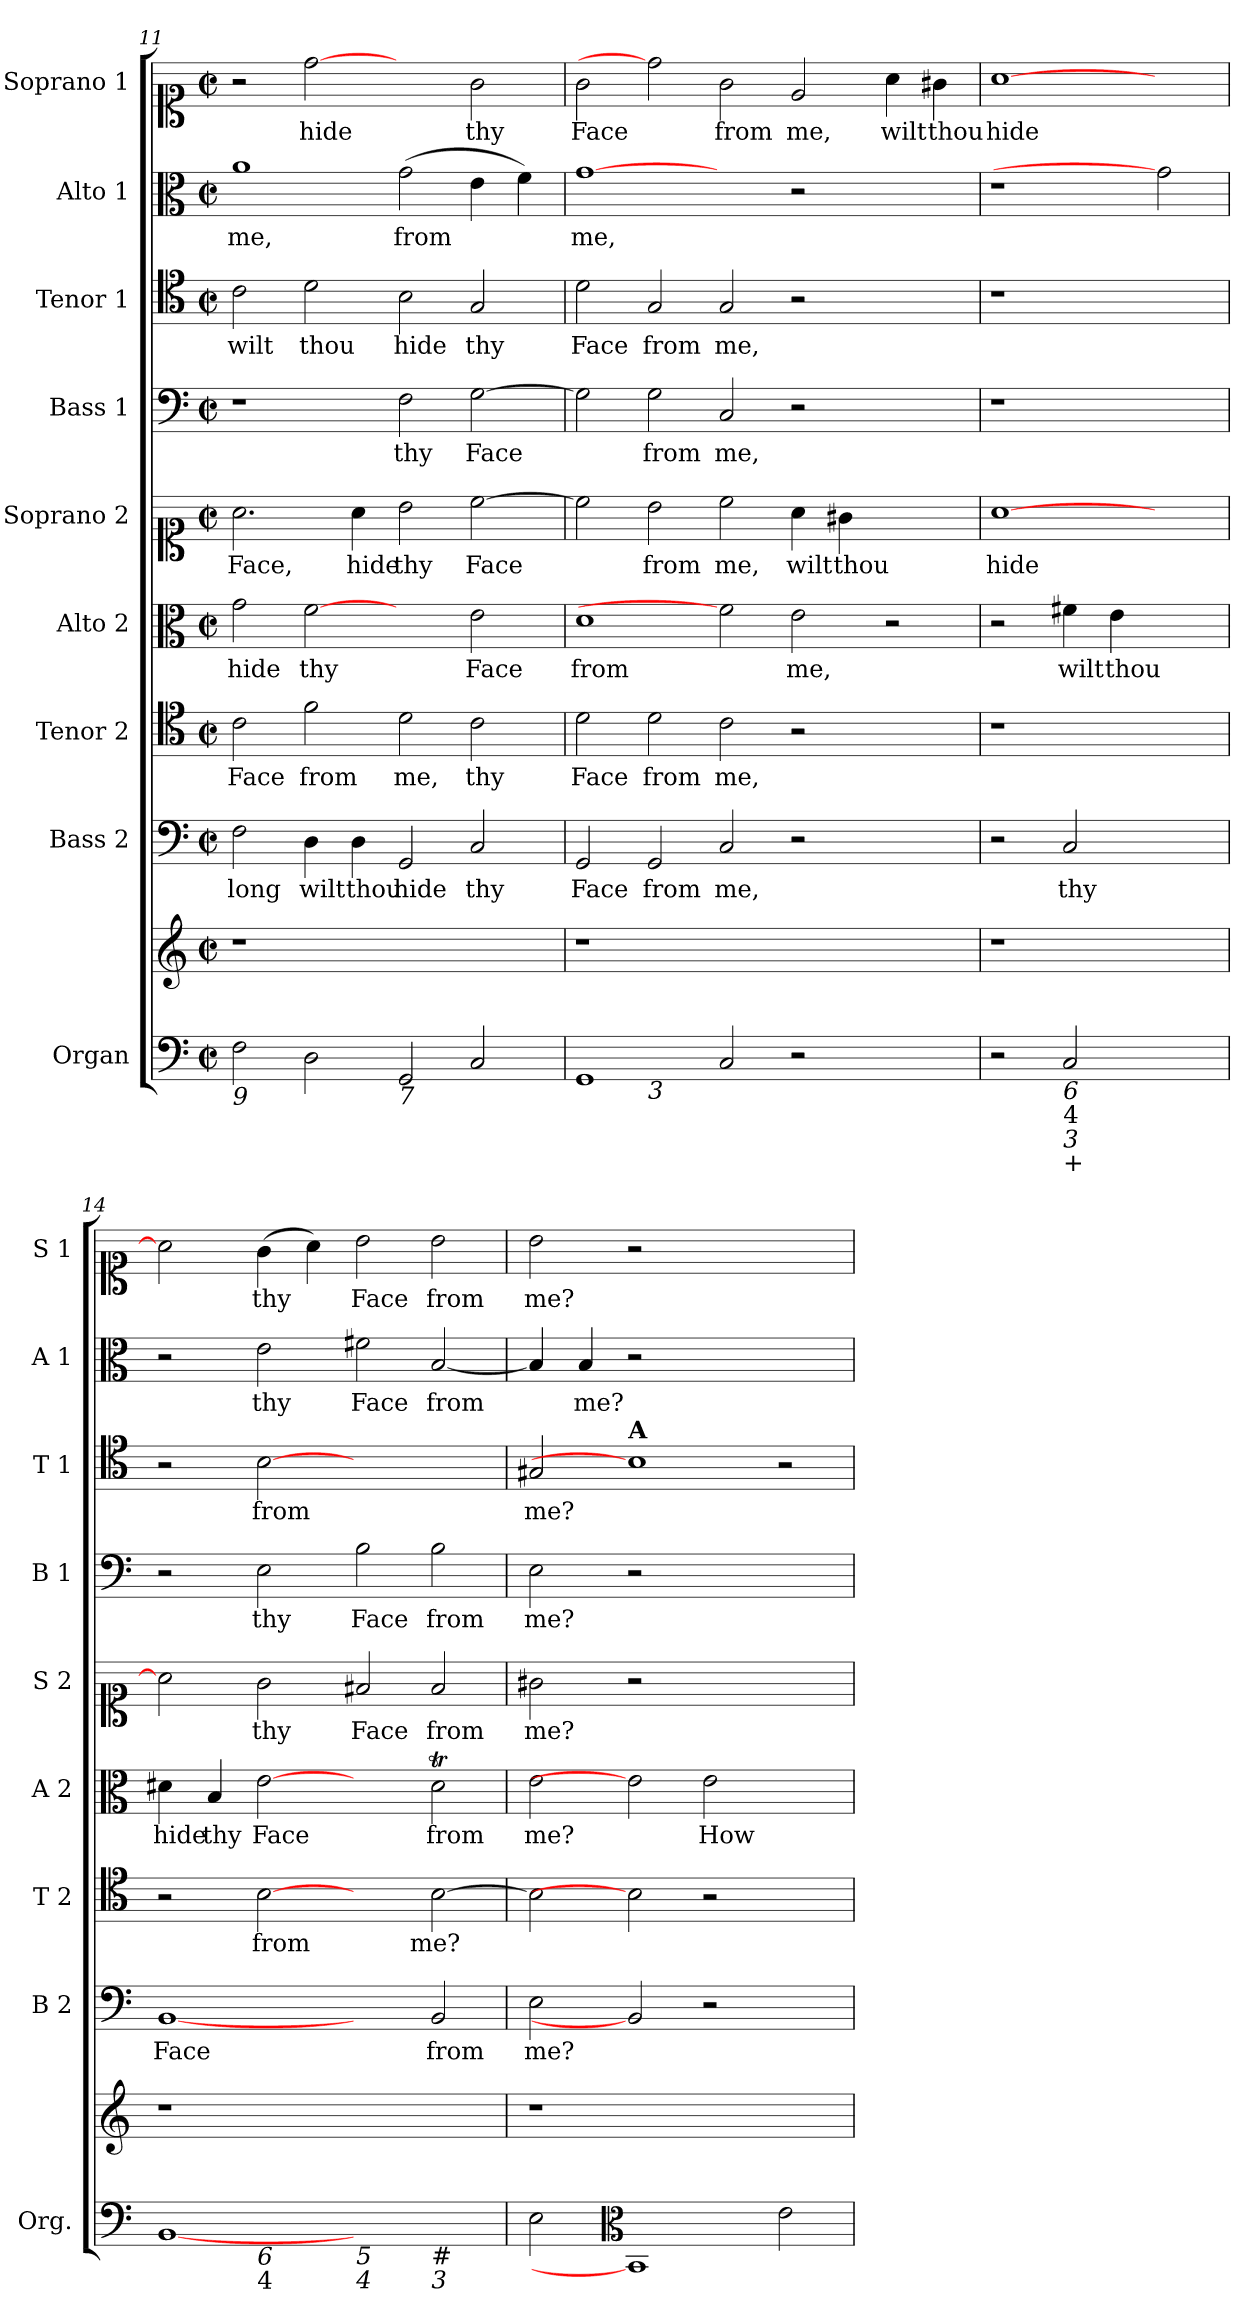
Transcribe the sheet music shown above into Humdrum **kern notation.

**kern	**kern	**kern	**text	**kern	**text	**kern	**text	**kern	**text	**kern	**text	**kern	**text	**kern	**text	**kern	**text
*part9	*part9	*part8	*part8	*part7	*part7	*part6	*part6	*part5	*part5	*part4	*part4	*part3	*part3	*part2	*part2	*part1	*part1
*staff10	*staff9	*staff8	*staff8	*staff7	*staff7	*staff6	*staff6	*staff5	*staff5	*staff4	*staff4	*staff3	*staff3	*staff2	*staff2	*staff1	*staff1
*I"Organ	*	*I"Bass 2	*	*I"Tenor 2	*	*I"Alto 2	*	*I"Soprano 2	*	*I"Bass 1	*	*I"Tenor 1	*	*I"Alto 1	*	*I"Soprano 1	*
*I'Org.	*	*I'B 2	*	*I'T 2	*	*I'A 2	*	*I'S 2	*	*I'B 1	*	*I'T 1	*	*I'A 1	*	*I'S 1	*
*clefF4	*clefG2	*clefF4	*	*clefC4	*	*clefC3	*	*clefC1	*	*clefF4	*	*clefC4	*	*clefC3	*	*clefC1	*
*k[]	*k[]	*k[]	*	*k[]	*	*k[]	*	*k[]	*	*k[]	*	*k[]	*	*k[]	*	*k[]	*
*a:	*a:	*a:	*	*a:	*	*a:	*	*a:	*	*a:	*	*a:	*	*a:	*	*a:	*
*M2/2	*M2/2	*M2/2	*	*M2/2	*	*M2/2	*	*M2/2	*	*M2/2	*	*M2/2	*	*M2/2	*	*M2/2	*
*met(c|)	*met(c|)	*met(c|)	*	*met(c|)	*	*met(c|)	*	*met(c|)	*	*met(c|)	*	*met(c|)	*	*met(c|)	*	*met(c|)	*
=11	=11	=11	=11	=11	=11	=11	=11	=11	=11	=11	=11	=11	=11	=11	=11	=11	=11
!LO:TX:b:i:t=9	!	!	!	!	!	!	!	!	!	!	!	!	!	!	!	!	!
!	!	!	!LO:LY:b	!	!LO:LY:b	!	!LO:LY:b	!	!LO:LY:b	!	!	!	!LO:LY:b	!	!LO:LY:b	!	!
2F\	1r	2F\	long	2c\	Face	2g\	hide	2.a\	Face,	1r	.	2c\	wilt	1a	me,	2r	.
!	!	!	!LO:LY:b	!	!LO:LY:b	!	!LO:LY:b	!	!	!	!	!	!LO:LY:b	!	!	!	!LO:LY:b
2D\	.	4D\	wilt	2f\	from	[2f	thy	.	.	.	.	2d\	thou	.	.	[2dd	hide
!	!	!	!LO:LY:b	!	!	!	!	!	!LO:LY:b	!	!	!	!	!	!	!	!
.	.	4D\	thou	.	.	.	.	4a\	hide	.	.	.	.	.	.	.	.
!LO:TX:b:i:t=7	!	!	!	!	!	!	!	!	!	!	!	!	!	!	!	!	!
!	!	!	!LO:LY:b	!	!LO:LY:b	!	!	!	!LO:LY:b	!	!LO:LY:b	!	!LO:LY:b	!	!LO:LY:b	!	!
2GG/	1ryy	2GG/	hide	2d\	me,	2ryy	.	2b\	thy	2F\	thy	2B\	hide	(>2g\	from	2ryy	.
!	!	!	!LO:LY:b	!	!LO:LY:b	!	!LO:LY:b	!	!LO:LY:b	!	!LO:LY:b	!	!LO:LY:b	!	!	!	!LO:LY:b
2C/	.	2C/	thy	2c\	thy	2e\	Face	[2cc\	Face	[2G\	Face	2G/	thy	4e\	.	2g\	thy
.	.	.	.	.	.	.	.	.	.	.	.	.	.	4f\)	.	.	.
=12	=12	=12	=12	=12	=12	=12	=12	=12	=12	=12	=12	=12	=12	=12	=12	=12	=12
!LO:TX:b:i:t=4	!	!	!	!	!	!	!	!	!	!	!	!	!	!	!	!	!
!	!	!	!LO:LY:b	!	!LO:LY:b	!	!LO:LY:b	!	!	!	!	!	!LO:LY:b	!	!LO:LY:b	!	!LO:LY:b
*^	*	*	*	*	*	*	*	*	*	*	*	*	*	*	*	*	*
1GG	2ryy	1r	2GG/	Face	2d\	Face	1d	from	2cc\]	.	2G\]	.	2d\	Face	[1g	me,	2g\	Face
!	!LO:TX:b:i:t=3	!	!	!	!	!	!	!	!	!	!	!	!	!	!	!	!	!
!	!	!	!	!LO:LY:b	!	!LO:LY:b	!	!	!	!LO:LY:b	!	!LO:LY:b	!	!LO:LY:b	!	!	!	!
.	0ryy	.	2GG/	from	2d\	from	.	.	2b\	from	2G\	from	2G/	from	.	.	2dd]	.
!	!	!	!	!LO:LY:b	!	!LO:LY:b	!	!	!	!LO:LY:b	!	!LO:LY:b	!	!LO:LY:b	!	!	!	!LO:LY:b
2C/	.	1.ryy	2C/	me,	2c\	me,	2f]	.	2cc\	me,	2C/	me,	2G/	me,	2ryy	.	2g\	from
!	!	!	!	!	!	!	!	!LO:LY:b	!	!LO:LY:b	!	!	!	!	!	!	!	!LO:LY:b
2r	.	.	2r	.	2r	.	2e\	me,	4a\	wilt	2r	.	2r	.	2r	.	2e/	me,
!	!	!	!	!	!	!	!	!	!	!LO:LY:b	!	!	!	!	!	!	!	!
.	.	.	.	.	.	.	.	.	4g#X\	thou	.	.	.	.	.	.	.	.
!	!	!	!	!	!	!	!	!	!	!	!	!	!	!	!	!	!	!LO:LY:b
2ryy	.	.	2ryy	.	2ryy	.	2r	.	2ryy	.	2ryy	.	2ryy	.	2ryy	.	4a\	wilt
!	!	!	!	!	!	!	!	!	!	!	!	!	!	!	!	!	!	!LO:LY:b
.	.	.	.	.	.	.	.	.	.	.	.	.	.	.	.	.	4g#X\	thou
=13	=13	=13	=13	=13	=13	=13	=13	=13	=13	=13	=13	=13	=13	=13	=13	=13	=13	=13
!	!	!	!	!	!	!	!	!	!	!LO:LY:b	!	!	!	!	!	!	!	!LO:LY:b
*v	*v	*	*	*	*	*	*	*	*	*	*	*	*	*	*	*	*	*
2r	1r	2r	.	1r	.	2r	.	[1a	hide	1r	.	1r	.	1r	.	[1a	hide
!LO:TX:b:i:t=6	!	!	!	!	!	!	!	!	!	!	!	!	!	!	!	!	!
!LO:TX:b:t=4	!	!	!	!	!	!	!	!	!	!	!	!	!	!	!	!	!
!LO:TX:b:i:t=3	!	!	!	!	!	!	!	!	!	!	!	!	!	!	!	!	!
!LO:TX:b:i:t=+	!	!	!	!	!	!	!	!	!	!	!	!	!	!	!	!	!
!	!	!	!LO:LY:b	!	!	!	!LO:LY:b	!	!	!	!	!	!	!	!	!	!
2C/	.	2C/	thy	.	.	4f#X\	wilt	.	.	.	.	.	.	.	.	.	.
!	!	!	!	!	!	!	!LO:LY:b	!	!	!	!	!	!	!	!	!	!
.	.	.	.	.	.	4e\	thou	.	.	.	.	.	.	.	.	.	.
2ryy	2ryy	2ryy	.	2ryy	.	2ryy	.	2ryy	.	2ryy	.	2ryy	.	2g]	.	2ryy	.
!!LO:PB:g=z
=14	=14	=14	=14	=14	=14	=14	=14	=14	=14	=14	=14	=14	=14	=14	=14	=14	=14
!LO:TX:b:i:t=7	!	!	!	!	!	!	!	!	!	!	!	!	!	!	!	!	!
!LO:TX:b:i:t=#	!	!	!	!	!	!	!	!	!	!	!	!	!	!	!	!	!
!	!	!	!LO:LY:b	!	!	!	!LO:LY:b	!	!	!	!	!	!	!	!	!	!
*^	*	*	*	*	*	*	*	*	*	*	*	*	*	*	*	*	*
[1BB	2ryy	1r	[1BB	Face	2r	.	4d#X\	hide	2a\]	.	2r	.	2r	.	2r	.	2a\]	.
!	!	!	!	!	!	!	!	!LO:LY:b	!	!	!	!	!	!	!	!	!	!
.	.	.	.	.	.	.	4B/	thy	.	.	.	.	.	.	.	.	.	.
!	!LO:TX:b:i:t=6	!	!	!	!	!	!	!	!	!	!	!	!	!	!	!	!	!
!	!LO:TX:b:t=4	!	!	!	!	!	!	!	!	!	!	!	!	!	!	!	!	!
!	!	!	!	!	!	!LO:LY:b	!	!LO:LY:b	!	!LO:LY:b	!	!LO:LY:b	!	!LO:LY:b	!	!LO:LY:b	!	!LO:LY:b
.	1.ryy	.	.	.	[2B	from	[2e	Face	2g\	thy	2E\	thy	[2B	from	2e\	thy	(>4g\	thy
.	.	.	.	.	.	.	.	.	.	.	.	.	.	.	.	.	4a\)	.
!LO:TX:b:i:t=5	!	!	!	!	!	!	!	!	!	!	!	!	!	!	!	!	!	!
!LO:TX:b:i:t=4	!	!	!	!	!	!	!	!	!	!	!	!	!	!	!	!	!	!
!	!	!	!	!	!	!	!	!	!	!LO:LY:b	!	!LO:LY:b	!	!	!	!LO:LY:b	!	!LO:LY:b
2ryy	.	1ryy	2ryy	.	2ryy	.	2ryy	.	2f#X/	Face	2B\	Face	1ryy	.	2f#X\	Face	2b\	Face
!LO:TX:b:i:t=#	!	!	!	!	!	!	!	!	!	!	!	!	!	!	!	!	!	!
!LO:TX:b:i:t=3	!	!	!	!	!	!	!	!	!	!	!	!	!	!	!	!	!	!
!	!	!	!	!LO:LY:b	!	!LO:LY:b	!	!LO:LY:b	!	!LO:LY:b	!	!LO:LY:b	!	!	!	!LO:LY:b	!	!LO:LY:b
2ryy	.	.	2BB/	from	[2B\	me?	2d#t\	from	2f#/	from	2B\	from	.	.	[2B/	from	2b\	from
=15	=15	=15	=15	=15	=15	=15	=15	=15	=15	=15	=15	=15	=15	=15	=15	=15	=15	=15
!LO:TX:b:i:t=#	!	!	!	!	!	!	!	!	!	!	!	!	!	!	!	!	!	!
!	!	!	!	!LO:LY:b	!	!	!	!LO:LY:b	!	!LO:LY:b	!	!LO:LY:b	!	!LO:LY:b	!	!	!	!LO:LY:b
*v	*v	*	*	*	*	*	*	*	*	*	*	*	*	*	*	*	*	*
2E\	1r	2E\	me?	2B\]	.	2e\	me?	2g#X\	me?	2E\	me?	2G#X/	me?	4B/]	.	2b\	me?
!	!	!	!	!	!	!	!	!	!	!	!	!	!	!	!LO:LY:b	!	!
.	.	.	.	.	.	.	.	.	.	.	.	.	.	4B/	me?	.	.
*clefC3	*	*	*	*	*	*	*	*	*	*	*	*	*	*	*	*	*
!	!	!	!	!	!	!	!	!	!	!	!	!LO:TX:a:B:t=A	!	!	!	!	!
1BB]	.	2BB]	.	2B]	.	2e]	.	2r	.	2r	.	1B]	.	2r	.	2r	.
!	!	!	!	!	!	!	!LO:LY:b	!	!	!	!	!	!	!	!	!	!
.	1ryy	2r	.	2r	.	2e\	How	1ryy	.	1ryy	.	.	.	1ryy	.	1ryy	.
2e\	.	2ryy	.	2ryy	.	2ryy	.	.	.	.	.	2r	.	.	.	.	.
=	=	=	=	=	=	=	=	=	=	=	=	=	=	=	=	=	=
*-	*-	*-	*-	*-	*-	*-	*-	*-	*-	*-	*-	*-	*-	*-	*-	*-	*-
